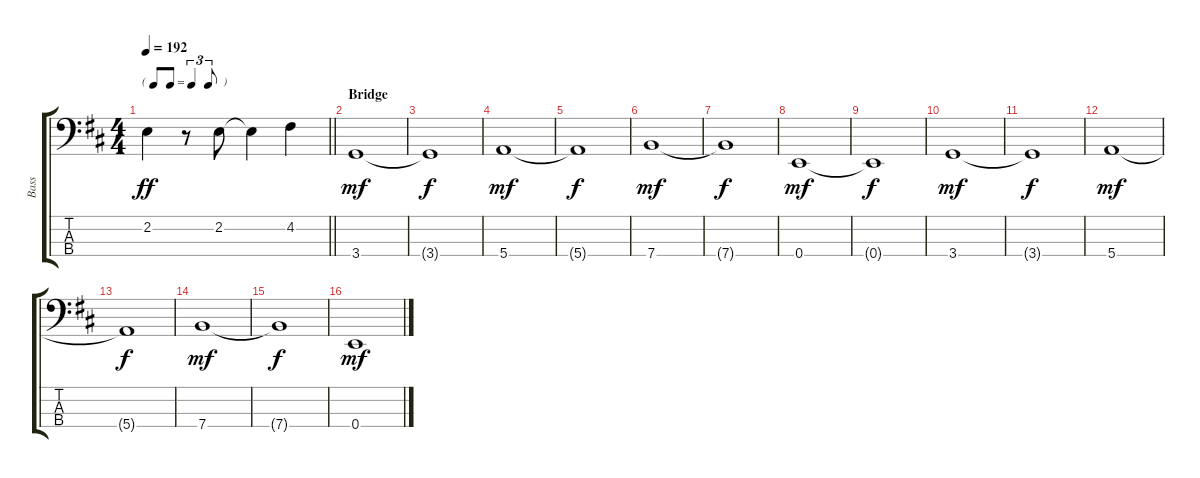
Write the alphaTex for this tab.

\track ("Bass" "Bass") {instrument electricbassfinger}
\staff {score tabs}
\tuning (G2 D2 A1 E1) {hide}
\ts (4 4)
\tf triplet8th
\tempo 192
\clef f4
\barLineRight lightlight
\ks bminor
2.2.4{dy ff} r.8 2.2.8 2.2{t}.4 4.2.4 |
\section ("" "Bridge")
3.4.1{dy mf} |
3.4{t}.1{dy f} |
5.4.1{dy mf} |
5.4{t}.1{dy f} |
7.4.1{dy mf} |
7.4{t}.1{dy f} |
0.4.1{dy mf} |
0.4{t}.1{dy f} |
3.4.1{dy mf} |
3.4{t}.1{dy f} |
5.4.1{dy mf} |
5.4{t}.1{dy f} |
7.4.1{dy mf} |
7.4{t}.1{dy f} |
0.4.1{dy mf}
